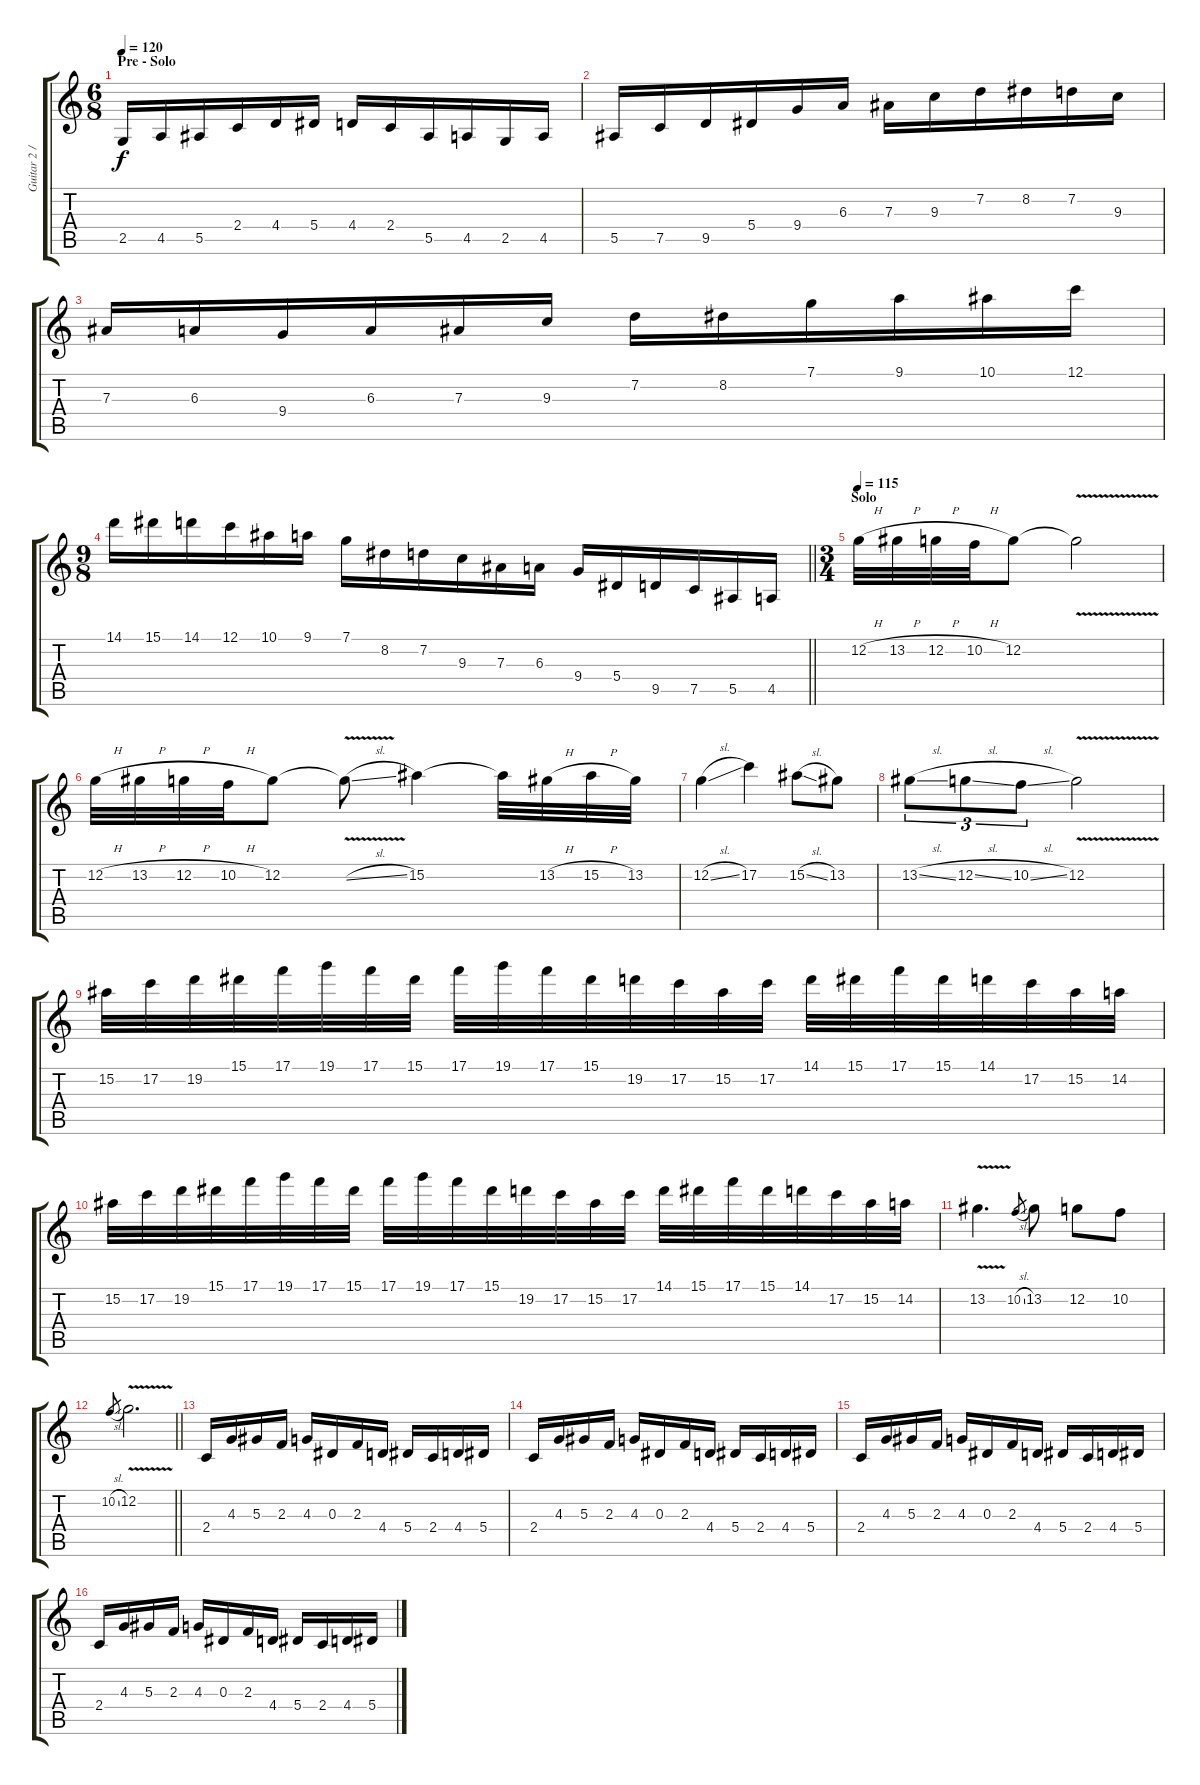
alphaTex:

\track ("Guitar 2 / Solo" "Guitar 2 /") {instrument acousticguitarsteel}
\staff {score tabs}
\tuning (C4 G3 Eb3 Bb2 F2 C2) {hide}
\ts (6 8)
\section ("" "Pre - Solo")
\tempo 120
\clef g2
\ks c
2.5.16{dy f} 4.5.16 5.5.16 2.4.16 4.4.16 5.4.16 4.4.16 2.4.16 5.5.16 4.5.16 2.5.16 4.5.16 |
5.5.16 7.5.16 9.5.16 5.4.16 9.4.16 6.3.16 7.3.16 9.3.16 7.2.16 8.2.16 7.2.16 9.3.16 |
7.3.16 6.3.16 9.4.16 6.3.16 7.3.16 9.3.16 7.2.16 8.2.16 7.1.16 9.1.16 10.1.16 12.1.16 |
\ts (9 8)
\barLineRight lightlight
14.1.16 15.1.16 14.1.16 12.1.16 10.1.16 9.1.16 7.1.16 8.2.16 7.2.16 9.3.16 7.3.16 6.3.16 9.4.16 5.4.16 9.5.16 7.5.16 5.5.16 4.5.16 |
\ts (3 4)
\section ("" "Solo")
\tempo 115
12.2{h}.32 13.2{h}.32 12.2{h}.32 10.2{h}.32 12.2.8 12.2{v t}.2 |
12.2{h}.32 13.2{h}.32 12.2{h}.32 10.2{h}.32 12.2.8 12.2{v sl t}.8 15.2.4 15.2{t}.32 13.2{h}.32 15.2{h}.32 13.2.32 |
12.2{sl}.4 17.2.4 15.2{sl}.8 13.2.8 |
13.2{sl}.8{tu (3 2)} 12.2{sl}.8{tu (3 2)} 10.2{sl}.8{tu (3 2)} 12.2{v}.2 |
15.2.32 17.2.32 19.2.32 15.1.32 17.1.32 19.1.32 17.1.32 15.1.32 17.1.32 19.1.32 17.1.32 15.1.32 19.2.32 17.2.32 15.2.32 17.2.32 14.1.32 15.1.32 17.1.32 15.1.32 14.1.32 17.2.32 15.2.32 14.2.32 |
15.2.32 17.2.32 19.2.32 15.1.32 17.1.32 19.1.32 17.1.32 15.1.32 17.1.32 19.1.32 17.1.32 15.1.32 19.2.32 17.2.32 15.2.32 17.2.32 14.1.32 15.1.32 17.1.32 15.1.32 14.1.32 17.2.32 15.2.32 14.2.32 |
13.2{v}.4{d} 10.2{sl}.8{gr} 13.2.8 12.2.8 10.2.8 |
\barLineRight lightlight
10.2{sl}.8{gr} 12.2{v}.2{d} |
2.4.16 4.3.16 5.3.16 2.3.16 4.3.16 0.3.16 2.3.16 4.4.16 5.4.16 2.4.16 4.4.16 5.4.16 |
2.4.16 4.3.16 5.3.16 2.3.16 4.3.16 0.3.16 2.3.16 4.4.16 5.4.16 2.4.16 4.4.16 5.4.16 |
2.4.16 4.3.16 5.3.16 2.3.16 4.3.16 0.3.16 2.3.16 4.4.16 5.4.16 2.4.16 4.4.16 5.4.16 |
2.4.16 4.3.16 5.3.16 2.3.16 4.3.16 0.3.16 2.3.16 4.4.16 5.4.16 2.4.16 4.4.16 5.4.16
